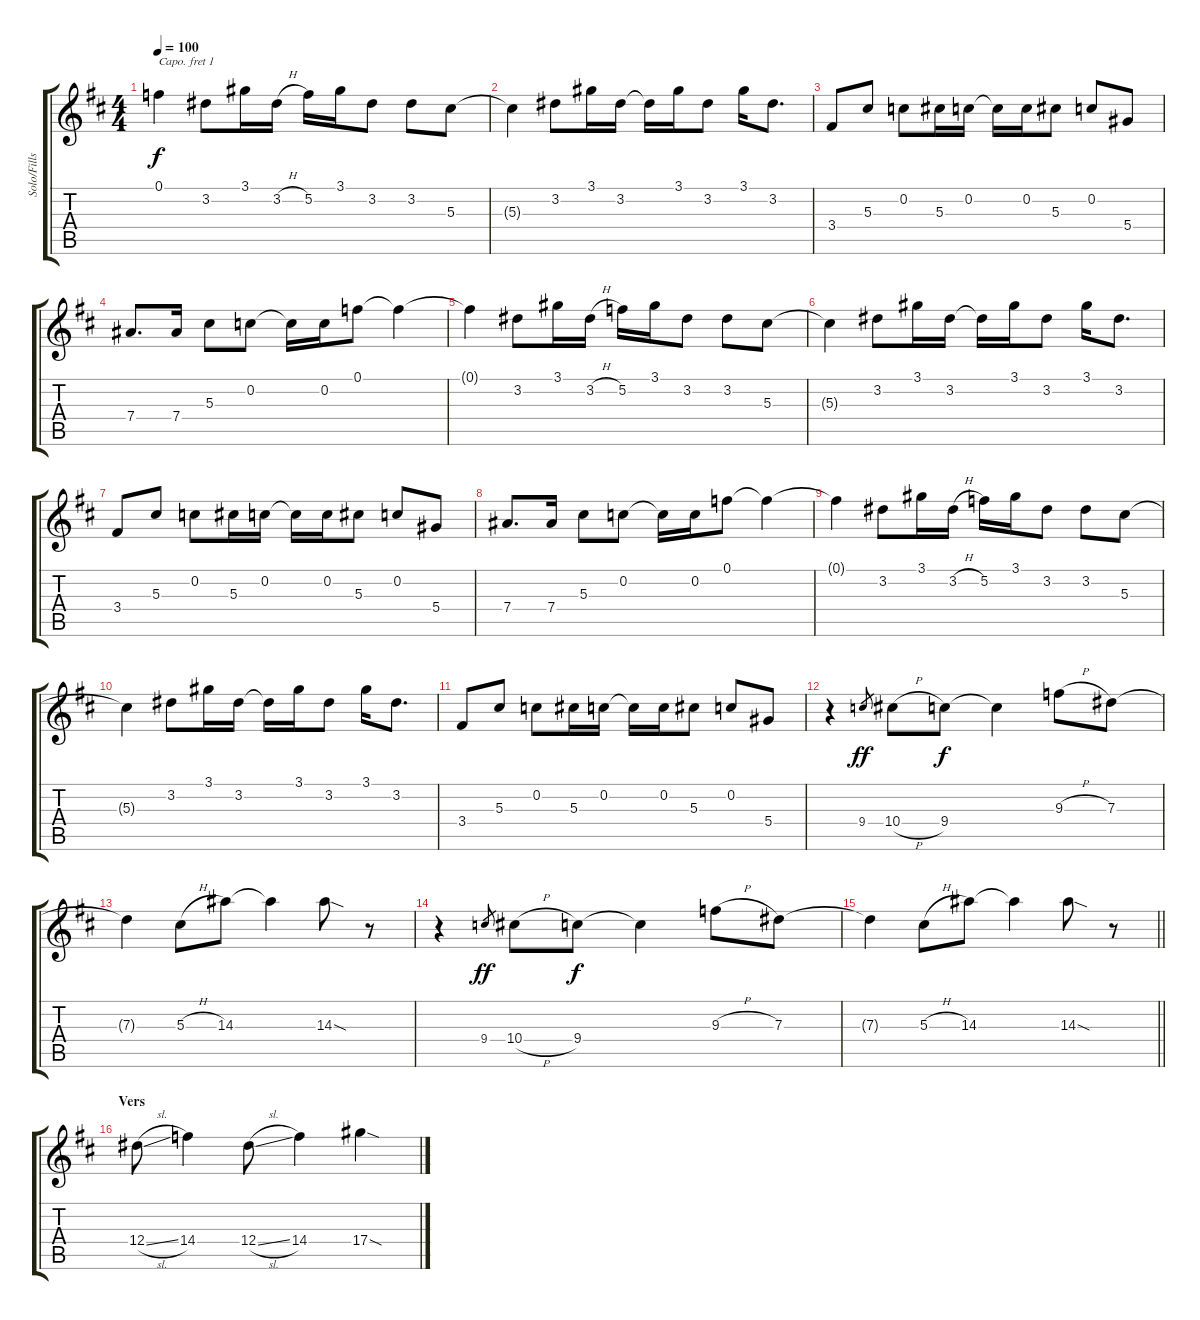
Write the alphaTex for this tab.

\track ("Solo/Fills" "Solo/Fills") {instrument overdrivenguitar}
\staff {score tabs}
\capo 1
\tuning (E4 B3 G3 D3 A2 E2) {hide}
\ts (4 4)
\tempo 100
\clef g2
\ks d
0.1{t}.4{dy f} 3.2.8 3.1.16 3.2{h}.16 5.2.16 3.1.16 3.2.8 3.2.8 5.3.8 |
5.3{t}.4 3.2.8 3.1.16 3.2.16 3.2{t}.16 3.1.16 3.2.8 3.1.16 3.2.8{d} |
3.4.8 5.3.8 0.2.8 5.3.16 0.2.16 0.2{t}.16 0.2.16 5.3.8 0.2.8 5.4.8 |
7.4.8{d} 7.4.16 5.3.8 0.2.8 0.2{t}.16 0.2.16 0.1.8 0.1{t}.4 |
0.1{t}.4 3.2.8 3.1.16 3.2{h}.16 5.2.16 3.1.16 3.2.8 3.2.8 5.3.8 |
5.3{t}.4 3.2.8 3.1.16 3.2.16 3.2{t}.16 3.1.16 3.2.8 3.1.16 3.2.8{d} |
3.4.8 5.3.8 0.2.8 5.3.16 0.2.16 0.2{t}.16 0.2.16 5.3.8 0.2.8 5.4.8 |
7.4.8{d} 7.4.16 5.3.8 0.2.8 0.2{t}.16 0.2.16 0.1.8 0.1{t}.4 |
0.1{t}.4 3.2.8 3.1.16 3.2{h}.16 5.2.16 3.1.16 3.2.8 3.2.8 5.3.8 |
5.3{t}.4 3.2.8 3.1.16 3.2.16 3.2{t}.16 3.1.16 3.2.8 3.1.16 3.2.8{d} |
3.4.8 5.3.8 0.2.8 5.3.16 0.2.16 0.2{t}.16 0.2.16 5.3.8 0.2.8 5.4.8 |
r.4 9.4.8{gr dy ff} 10.4{h}.8 9.4.8{dy f} 9.4{t}.4 9.3{h}.8 7.3.8 |
7.3{t}.4 5.3{h}.8 14.3.8 14.3{t}.4 14.3{sod}.8 r.8 |
r.4 9.4.8{gr dy ff} 10.4{h}.8 9.4.8{dy f} 9.4{t}.4 9.3{h}.8 7.3.8 |
\barLineRight lightlight
7.3{t}.4 5.3{h}.8 14.3.8 14.3{t}.4 14.3{sod}.8 r.8 |
\section ("" "Vers")
12.4{sl}.8 14.4.4 12.4{sl}.8 14.4.4 17.4{sod}.4
